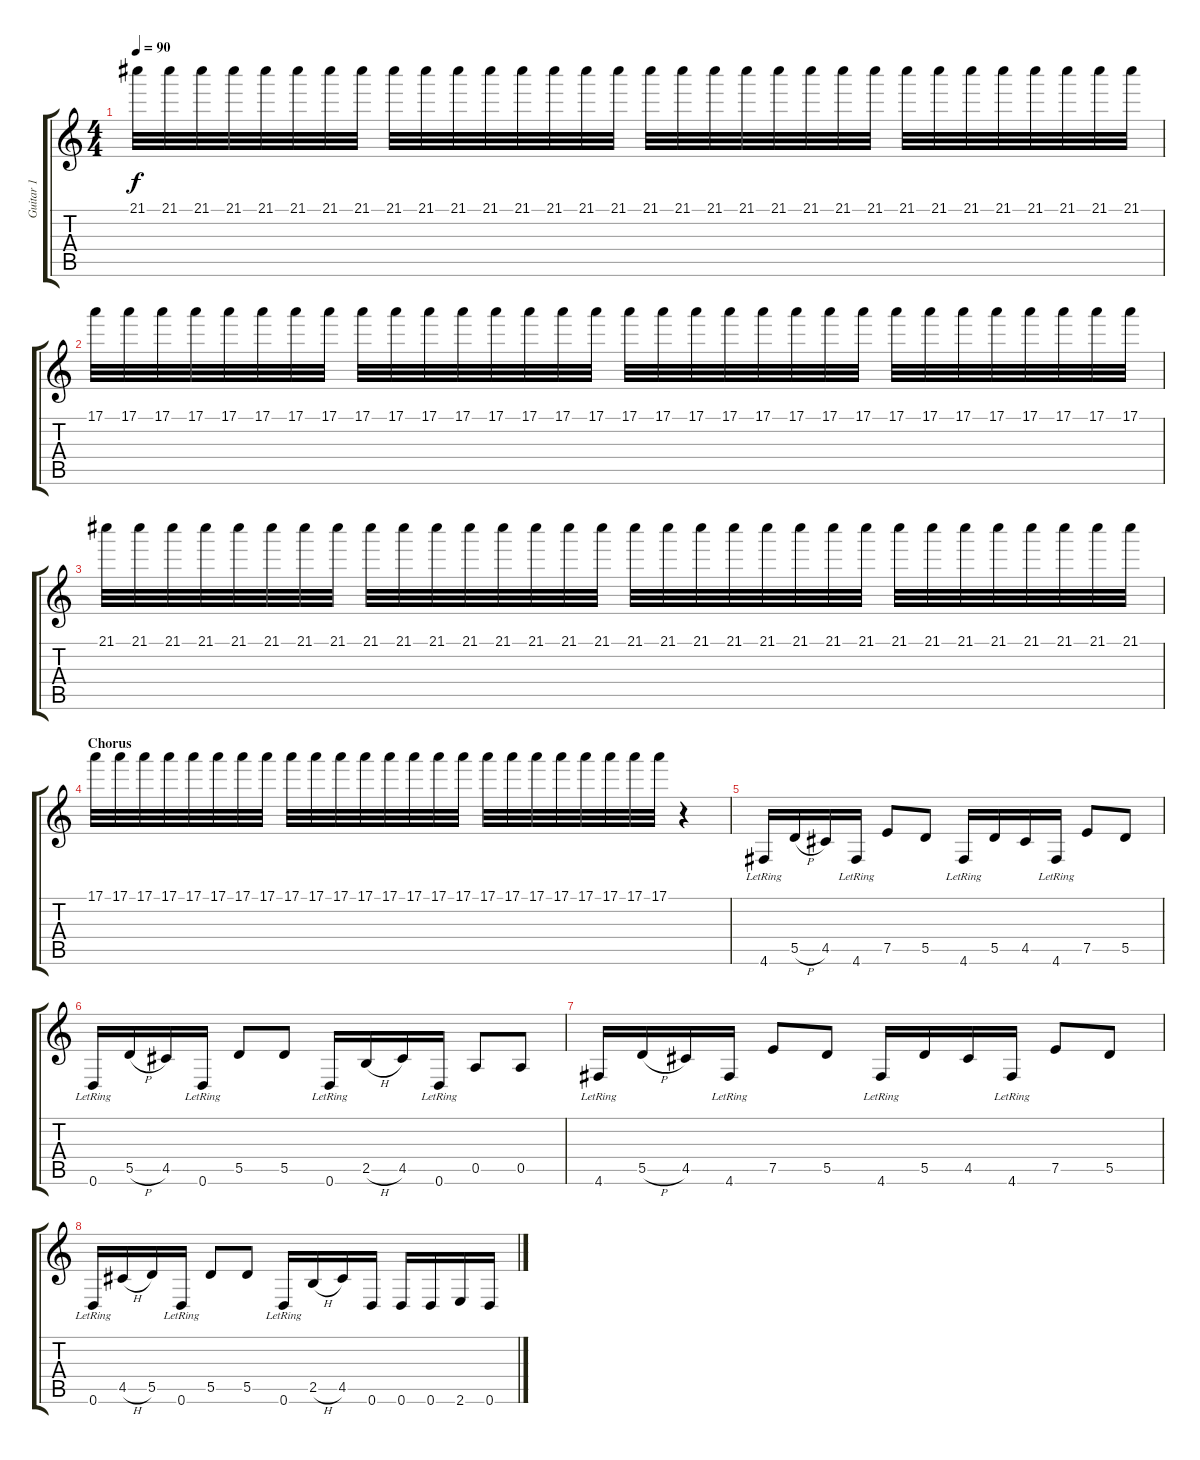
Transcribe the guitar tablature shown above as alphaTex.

\track ("Guitar 1" "Guitar 1") {instrument distortionguitar}
\staff {score tabs}
\tuning (E4 B3 G3 D3 A2 D2) {hide}
\ts (4 4)
\tempo 90
\clef g2
\ks c
21.1.32{dy f} 21.1.32 21.1.32 21.1.32 21.1.32 21.1.32 21.1.32 21.1.32 21.1.32 21.1.32 21.1.32 21.1.32 21.1.32 21.1.32 21.1.32 21.1.32 21.1.32 21.1.32 21.1.32 21.1.32 21.1.32 21.1.32 21.1.32 21.1.32 21.1.32 21.1.32 21.1.32 21.1.32 21.1.32 21.1.32 21.1.32 21.1.32 |
17.1.32 17.1.32 17.1.32 17.1.32 17.1.32 17.1.32 17.1.32 17.1.32 17.1.32 17.1.32 17.1.32 17.1.32 17.1.32 17.1.32 17.1.32 17.1.32 17.1.32 17.1.32 17.1.32 17.1.32 17.1.32 17.1.32 17.1.32 17.1.32 17.1.32 17.1.32 17.1.32 17.1.32 17.1.32 17.1.32 17.1.32 17.1.32 |
21.1.32 21.1.32 21.1.32 21.1.32 21.1.32 21.1.32 21.1.32 21.1.32 21.1.32 21.1.32 21.1.32 21.1.32 21.1.32 21.1.32 21.1.32 21.1.32 21.1.32 21.1.32 21.1.32 21.1.32 21.1.32 21.1.32 21.1.32 21.1.32 21.1.32 21.1.32 21.1.32 21.1.32 21.1.32 21.1.32 21.1.32 21.1.32 |
\section ("" "Chorus")
17.1.32 17.1.32 17.1.32 17.1.32 17.1.32 17.1.32 17.1.32 17.1.32 17.1.32 17.1.32 17.1.32 17.1.32 17.1.32 17.1.32 17.1.32 17.1.32 17.1.32 17.1.32 17.1.32 17.1.32 17.1.32 17.1.32 17.1.32 17.1.32 r.4 |
4.6{lr}.16 5.5{h}.16 4.5.16 4.6{lr}.16 7.5.8 5.5.8 4.6{lr}.16 5.5.16 4.5.16 4.6{lr}.16 7.5.8 5.5.8 |
0.6{lr}.16 5.5{h}.16 4.5.16 0.6{lr}.16 5.5.8 5.5.8 0.6{lr}.16 2.5{h}.16 4.5.16 0.6{lr}.16 0.5.8 0.5.8 |
4.6{lr}.16 5.5{h}.16 4.5.16 4.6{lr}.16 7.5.8 5.5.8 4.6{lr}.16 5.5.16 4.5.16 4.6{lr}.16 7.5.8 5.5.8 |
0.6{lr}.16 4.5{h}.16 5.5.16 0.6{lr}.16 5.5.8 5.5.8 0.6{lr}.16 2.5{h}.16 4.5.16 0.6.16 0.6.16 0.6.16 2.6.16 0.6.16
